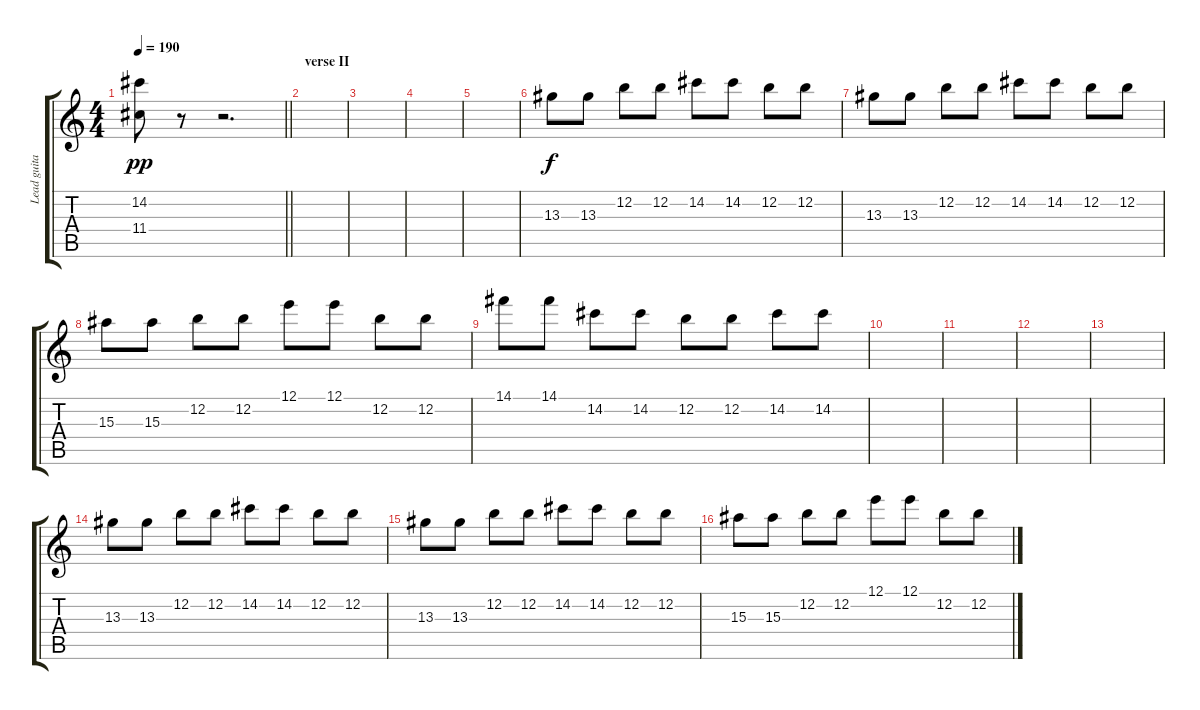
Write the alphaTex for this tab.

\track ("Lead guitar" "Lead guita") {instrument distortionguitar}
\staff {score tabs}
\tuning (E4 B3 G3 D3 A2 E2) {hide}
\ts (4 4)
\tempo 190
\clef g2
\barLineRight lightlight
\ks c
(14.2 11.4).8{dy pp} r.8 r.2{d} |
\section ("" "verse II")
|
|
|
|
13.3.8{dy f} 13.3.8 12.2.8 12.2.8 14.2.8 14.2.8 12.2.8 12.2.8 |
13.3.8 13.3.8 12.2.8 12.2.8 14.2.8 14.2.8 12.2.8 12.2.8 |
15.3.8 15.3.8 12.2.8 12.2.8 12.1.8 12.1.8 12.2.8 12.2.8 |
14.1.8 14.1.8 14.2.8 14.2.8 12.2.8 12.2.8 14.2.8 14.2.8 |
|
|
|
|
13.3.8 13.3.8 12.2.8 12.2.8 14.2.8 14.2.8 12.2.8 12.2.8 |
13.3.8 13.3.8 12.2.8 12.2.8 14.2.8 14.2.8 12.2.8 12.2.8 |
15.3.8 15.3.8 12.2.8 12.2.8 12.1.8 12.1.8 12.2.8 12.2.8
